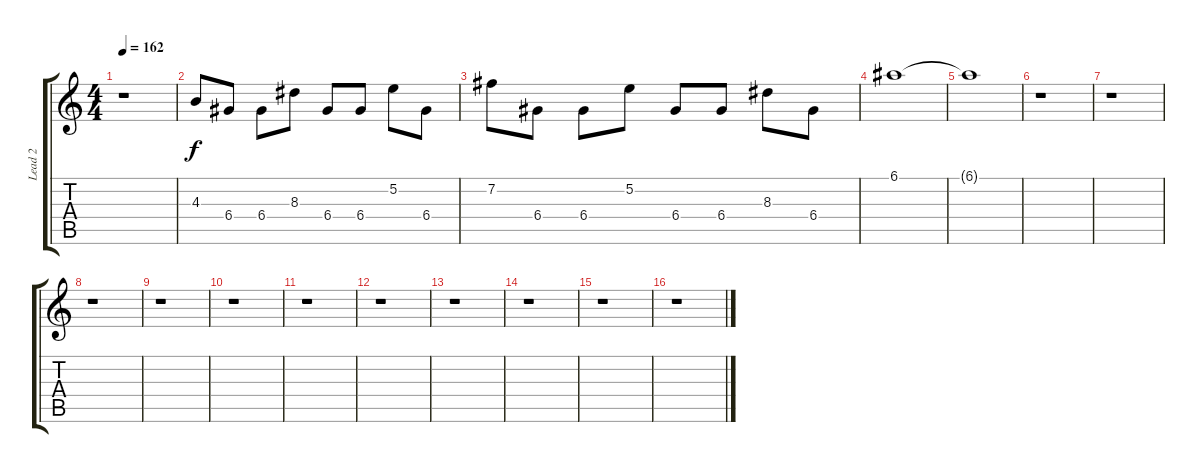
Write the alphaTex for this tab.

\track ("Lead 2" "Lead 2") {instrument distortionguitar}
\staff {score tabs}
\tuning (E4 B3 G3 D3 A2 E2) {hide}
\ts (4 4)
\tempo 162
\clef g2
\ks c
r.1{dy f} |
\section ("" "")
4.3.8{volume 10} 6.4.8 6.4.8 8.3.8 6.4.8 6.4.8 5.2.8 6.4.8 |
7.2.8 6.4.8 6.4.8 5.2.8 6.4.8 6.4.8 8.3.8 6.4.8 |
6.1.1 |
6.1{t}.1 |
r.1 |
r.1 |
\section ("" "")
r.1 |
r.1 |
r.1 |
r.1 |
r.1 |
r.1 |
r.1 |
r.1 |
\section ("" "")
r.1
